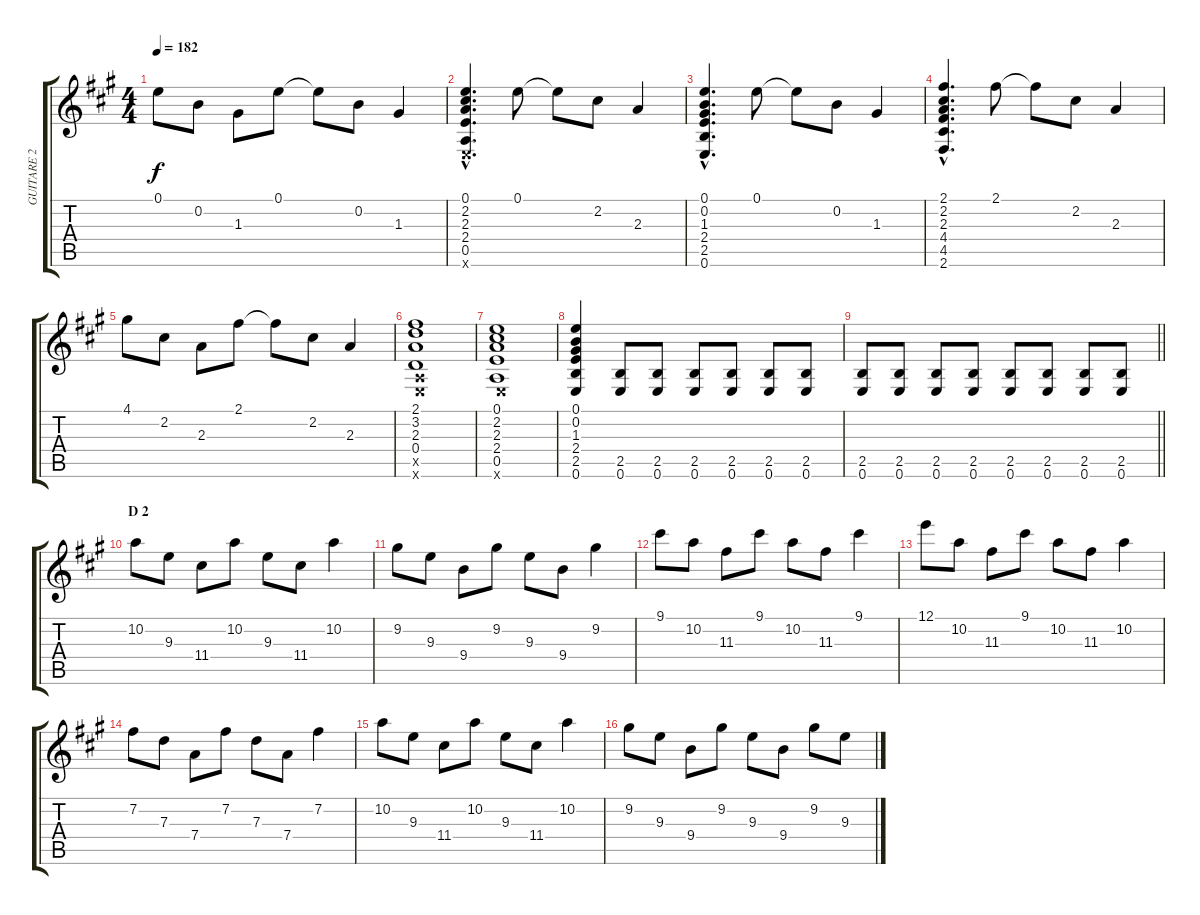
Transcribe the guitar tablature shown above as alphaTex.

\track ("GUITARE 2" "GUITARE 2") {instrument distortionguitar}
\staff {score tabs}
\tuning (E4 B3 G3 D3 A2 E2) {hide}
\ts (4 4)
\tempo 182
\clef g2
\ks a
0.1.8{dy f} 0.2.8 1.3.8 0.1.8 0.1{t}.8 0.2.8 1.3.4 |
(0.1{hac} 2.2{hac} 2.3{hac} 2.4{hac} 0.5{hac} 0.6{hac x}).4{d} 0.1.8 0.1{t}.8 2.2.8 2.3.4 |
(0.1{hac} 0.2{hac} 1.3{hac} 2.4{hac} 2.5{hac} 0.6{hac}).4{d} 0.1.8 0.1{t}.8 0.2.8 1.3.4 |
(2.1{hac} 2.2{hac} 2.3{hac} 4.4{hac} 4.5{hac} 2.6{hac}).4{d} 2.1.8 2.1{t}.8 2.2.8 2.3.4 |
4.1.8 2.2.8 2.3.8 2.1.8 2.1{t}.8 2.2.8 2.3.4 |
(2.1 3.2 2.3 0.4 0.5{x} 0.6{x}).1{volume 10 instrument distortionguitar} |
(0.1 2.2 2.3 2.4 0.5 0.6{x}).1 |
(0.1 0.2 1.3 2.4 2.5 0.6).4 (2.5 0.6).8 (2.5 0.6).8 (2.5 0.6).8 (2.5 0.6).8 (2.5 0.6).8 (2.5 0.6).8 |
\barLineRight lightlight
(2.5 0.6).8 (2.5 0.6).8 (2.5 0.6).8 (2.5 0.6).8 (2.5 0.6).8 (2.5 0.6).8 (2.5 0.6).8 (2.5 0.6).8 |
\section ("" "D 2")
10.2.8 9.3.8 11.4.8 10.2.8 9.3.8 11.4.8 10.2.4 |
9.2.8 9.3.8 9.4.8 9.2.8 9.3.8 9.4.8 9.2.4 |
9.1.8 10.2.8 11.3.8 9.1.8 10.2.8 11.3.8 9.1.4 |
12.1.8 10.2.8 11.3.8 9.1.8 10.2.8 11.3.8 10.2.4 |
7.2.8 7.3.8 7.4.8 7.2.8 7.3.8 7.4.8 7.2.4 |
10.2.8 9.3.8 11.4.8 10.2.8 9.3.8 11.4.8 10.2.4 |
9.2.8 9.3.8 9.4.8 9.2.8 9.3.8 9.4.8 9.2.8 9.3.8
